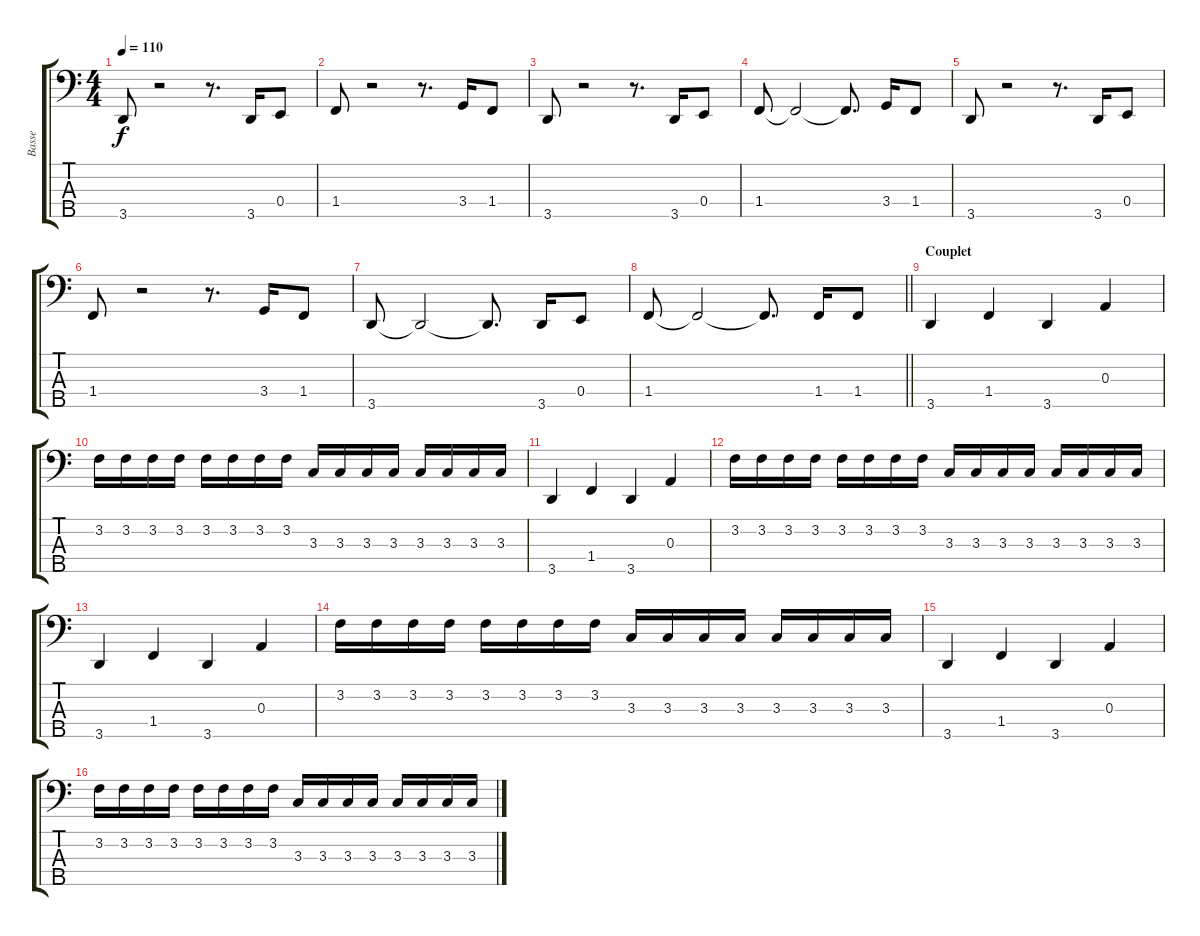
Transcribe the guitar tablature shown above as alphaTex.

\track ("Basse" "Basse") {instrument electricbasspick}
\staff {score tabs}
\tuning (G2 D2 A1 E1 B0) {hide}
\ts (4 4)
\tempo 110
\clef f4
\ks c
3.5.8{dy f instrument electricbasspick} r.2 r.8{d} 3.5.16 0.4.8 |
1.4.8 r.2 r.8{d} 3.4.16 1.4.8 |
3.5.8 r.2 r.8{d} 3.5.16 0.4.8 |
1.4.8 1.4{t}.2 1.4{t}.8{d} 3.4.16 1.4.8 |
3.5.8 r.2 r.8{d} 3.5.16 0.4.8 |
1.4.8 r.2 r.8{d} 3.4.16 1.4.8 |
3.5.8 3.5{t}.2 3.5{t}.8{d} 3.5.16 0.4.8 |
\barLineRight lightlight
1.4.8 1.4{t}.2 1.4{t}.8{d} 1.4.16 1.4.8 |
\section ("" "Couplet")
3.5.4 1.4.4 3.5.4 0.3.4 |
3.2.16 3.2.16 3.2.16 3.2.16 3.2.16 3.2.16 3.2.16 3.2.16 3.3.16 3.3.16 3.3.16 3.3.16 3.3.16 3.3.16 3.3.16 3.3.16 |
3.5.4 1.4.4 3.5.4 0.3.4 |
3.2.16 3.2.16 3.2.16 3.2.16 3.2.16 3.2.16 3.2.16 3.2.16 3.3.16 3.3.16 3.3.16 3.3.16 3.3.16 3.3.16 3.3.16 3.3.16 |
3.5.4 1.4.4 3.5.4 0.3.4 |
3.2.16 3.2.16 3.2.16 3.2.16 3.2.16 3.2.16 3.2.16 3.2.16 3.3.16 3.3.16 3.3.16 3.3.16 3.3.16 3.3.16 3.3.16 3.3.16 |
3.5.4 1.4.4 3.5.4 0.3.4 |
3.2.16 3.2.16 3.2.16 3.2.16 3.2.16 3.2.16 3.2.16 3.2.16 3.3.16 3.3.16 3.3.16 3.3.16 3.3.16 3.3.16 3.3.16 3.3.16
